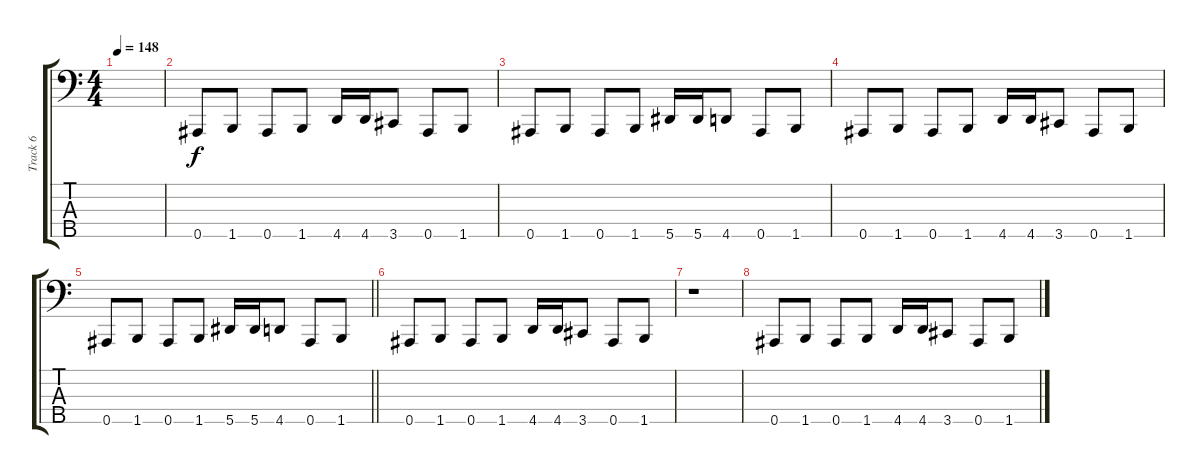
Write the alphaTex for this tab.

\track ("Track 6" "Track 6") {instrument electricbassfinger}
\staff {score tabs}
\tuning (Ab2 Eb2 Bb1 F1 Bb0) {hide}
\ts (4 4)
\tempo 148
\clef f4
\ks c
|
0.5.8 1.5.8 0.5.8 1.5.8 4.5.16 4.5.16 3.5.8 0.5.8 1.5.8 |
0.5.8 1.5.8 0.5.8 1.5.8 5.5.16 5.5.16 4.5.8 0.5.8 1.5.8 |
0.5.8 1.5.8 0.5.8 1.5.8 4.5.16 4.5.16 3.5.8 0.5.8 1.5.8 |
\barLineRight lightlight
0.5.8 1.5.8 0.5.8 1.5.8 5.5.16 5.5.16 4.5.8 0.5.8 1.5.8 |
0.5.8 1.5.8 0.5.8 1.5.8 4.5.16 4.5.16 3.5.8 0.5.8 1.5.8 |
r.1 |
0.5.8 1.5.8 0.5.8 1.5.8 4.5.16 4.5.16 3.5.8 0.5.8 1.5.8
